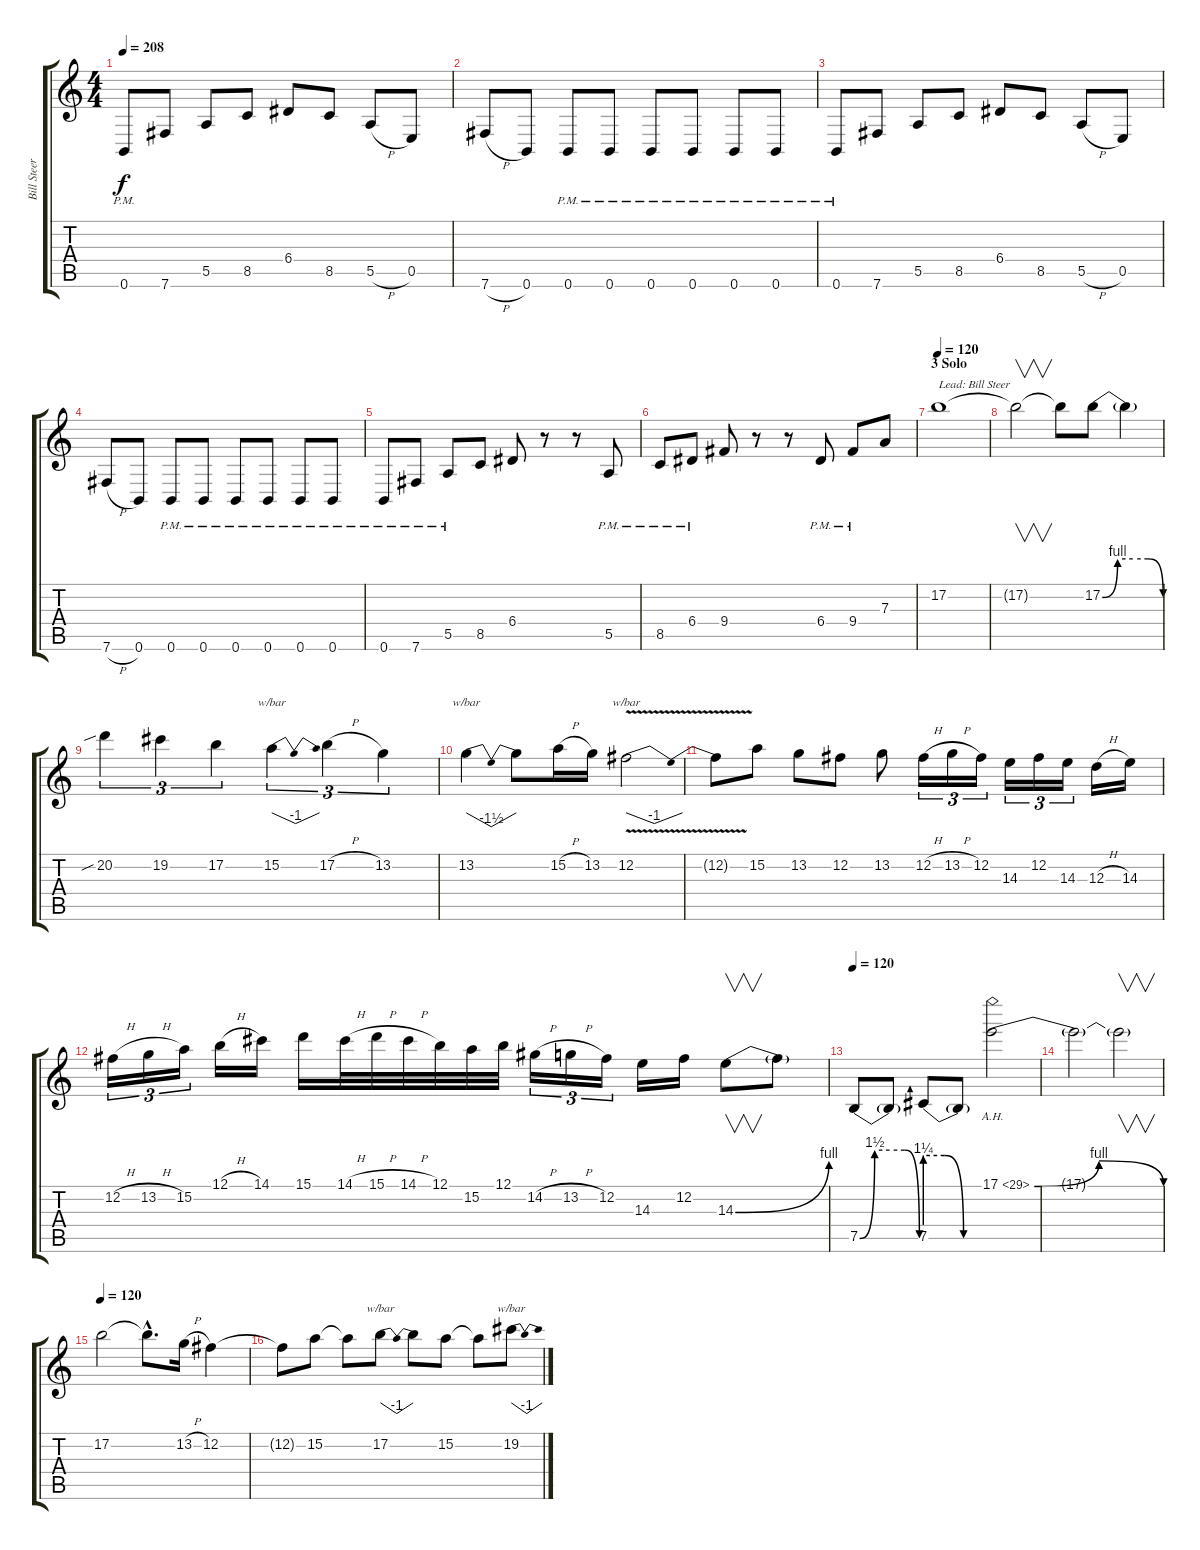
\track ("Bill Steer" "Bill Steer") {instrument distortionguitar}
\staff {score tabs}
\tuning (B3 Gb3 D3 A2 E2 B1) {hide}
\ts (4 4)
\tempo 208
\clef g2
\ks c
0.6{pm}.8{dy f} 7.6.8 5.5.8 8.5.8 6.4.8 8.5.8 5.5{h}.8 0.5.8 |
7.6{h}.8 0.6.8 0.6{pm}.8 0.6{pm}.8 0.6{pm}.8 0.6{pm}.8 0.6{pm}.8 0.6{pm}.8 |
0.6{pm}.8 7.6.8 5.5.8 8.5.8 6.4.8 8.5.8 5.5{h}.8 0.5.8 |
7.6{h}.8 0.6.8 0.6{pm}.8 0.6{pm}.8 0.6{pm}.8 0.6{pm}.8 0.6{pm}.8 0.6{pm}.8 |
0.6{pm}.8 7.6{pm}.8 5.5{pm}.8 8.5.8 6.4.8 r.8 r.8 5.5{pm}.8 |
8.5{pm}.8 6.4{pm}.8 9.4.8 r.8 r.8 6.4{pm}.8 9.4{pm}.8 7.3.8 |
\section ("" "3 Solo")
\tempo 120
17.2.1{txt "Lead: Bill Steer"} |
17.2{t}.2{v} 17.2{t}.8 17.2{be (custom 0 0 15 4 30 4 45 4 60 0)}.8 17.2{t}.4 |
20.2{sib}.4{tu (3 2)} 19.2.4{tu (3 2)} 17.2.4{tu (3 2)} 15.2.4{tu (3 2) tbe (dip default 0 0 30 -4 60 0)} 17.2{h}.4{tu (3 2)} 13.2.4{tu (3 2)} |
13.2.4{tbe (dip default 0 0 30 -6 60 0)} 13.2{t}.8 15.2{h}.16 13.2.16 12.2{v}.2{tbe (dip default 0 0 30 -4 60 0)} |
12.2{t}.8 15.2.8 13.2.8 12.2.8 13.2.8 12.2{h}.16{tu (3 2)} 13.2{h}.16{tu (3 2)} 12.2.16{tu (3 2)} 14.3.16{tu (3 2)} 12.2.16{tu (3 2)} 14.3.16{tu (3 2)} 12.3{h}.16 14.3.16 |
12.2{h}.16{tu (3 2)} 13.2{h}.16{tu (3 2)} 15.2.16{tu (3 2)} 12.1{h}.16 14.1.16 15.1.16 14.1{h}.32 15.1{h}.32 14.1{h}.32 12.1.32 15.2.32 12.1.32 14.2{h}.16{tu (3 2)} 13.2{h}.16{tu (3 2)} 12.2.16{tu (3 2)} 14.3.16 12.2.16 14.3{be (bend 0 0 60 4)}.8{v} 14.3{t}.8 |
\tempo 120
7.5{be (custom 0 0 15 6 30 6 45 6 60 0)}.8 7.5{t}.8 7.5{be (custom 0 5 20 5 40 0 60 0)}.8 7.5{t}.8 17.1{be (bendrelease 0 0 30 4 40 4 60 0) ah 12}.2 |
17.1{t}.2 17.1{t}.2{v} |
\tempo 120
17.2.2 17.2{hac t}.8{d} 13.2{h}.16 12.2.4 |
12.2{t}.8 15.2.8 15.2{t}.8 17.2.8{tbe (dip default 0 0 30 -4 60 0)} 17.2{t}.8 15.2.8 15.2{t}.8 19.2.8{tbe (dip default 0 0 30 -4 60 0)}
